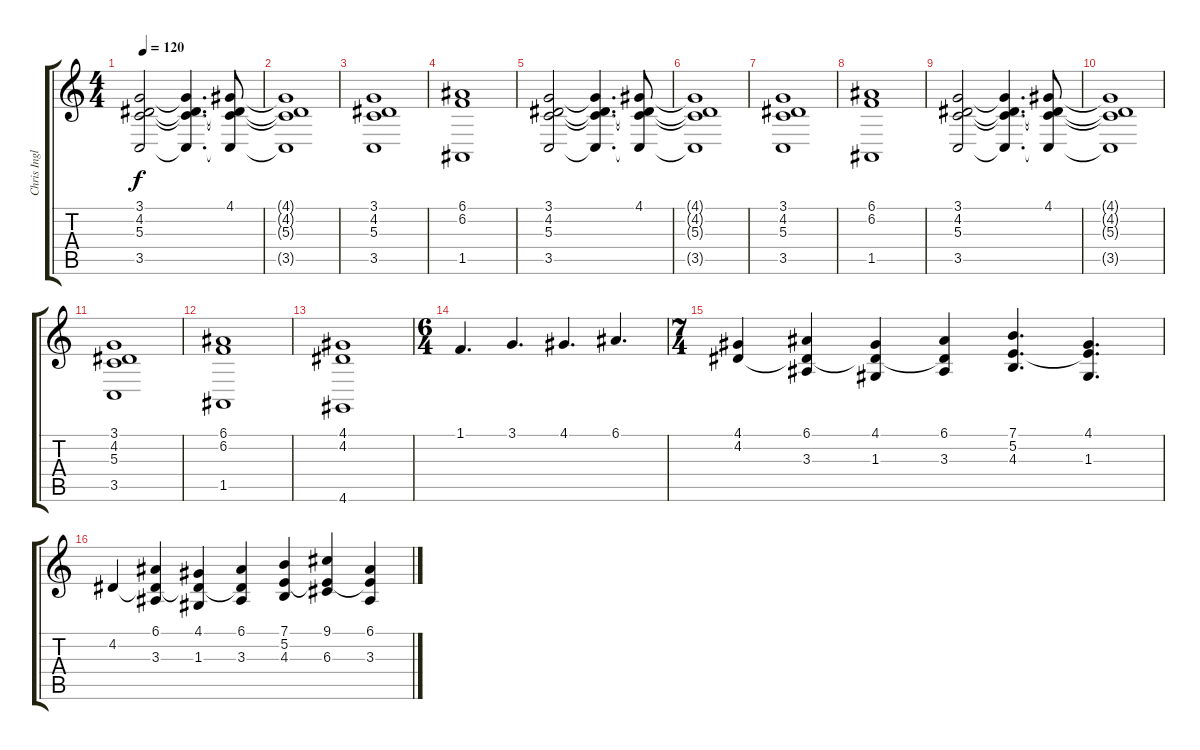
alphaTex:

\track ("Chris Ingles" "Chris Ingl") {instrument stringensemble1}
\staff {score tabs}
\tuning (E4 B3 G3 D3 A2 E2) {hide}
\ts (4 4)
\tempo 120
\clef g2
\ks c
(3.1 4.2 5.3 3.5).2{dy f} (3.1{t} 4.2{t} 5.3{t} 3.5{t}).4{d} (4.1 4.2{t} 5.3{t} 3.5{t}).8 |
(4.1{t} 4.2{t} 5.3{t} 3.5{t}).1 |
(3.1 4.2 5.3 3.5).1 |
(6.1 6.2 1.5).1 |
(3.1 4.2 5.3 3.5).2 (3.1{t} 4.2{t} 5.3{t} 3.5{t}).4{d} (4.1 4.2{t} 5.3{t} 3.5{t}).8 |
(4.1{t} 4.2{t} 5.3{t} 3.5{t}).1 |
(3.1 4.2 5.3 3.5).1 |
(6.1 6.2 1.5).1 |
(3.1 4.2 5.3 3.5).2 (3.1{t} 4.2{t} 5.3{t} 3.5{t}).4{d} (4.1 4.2{t} 5.3{t} 3.5{t}).8 |
(4.1{t} 4.2{t} 5.3{t} 3.5{t}).1 |
(3.1 4.2 5.3 3.5).1 |
(6.1 6.2 1.5).1 |
(4.1 4.2 4.6).1 |
\ts (6 4)
1.1.4{d} 3.1.4{d} 4.1.4{d} 6.1.4{d} |
\ts (7 4)
(4.1 4.2).4 (6.1 4.2{t} 3.3).4 (4.1 4.2{t} 1.3).4 (6.1 4.2{t} 3.3).4 (7.1 5.2 4.3).4{d} (4.1 5.2{t} 1.3).4{d} |
4.2.4 (6.1 4.2{t} 3.3).4 (4.1 4.2{t} 1.3).4 (6.1 4.2{t} 3.3).4 (7.1 5.2 4.3).4 (9.1 5.2{t} 6.3).4 (6.1 5.2{t} 3.3).4
